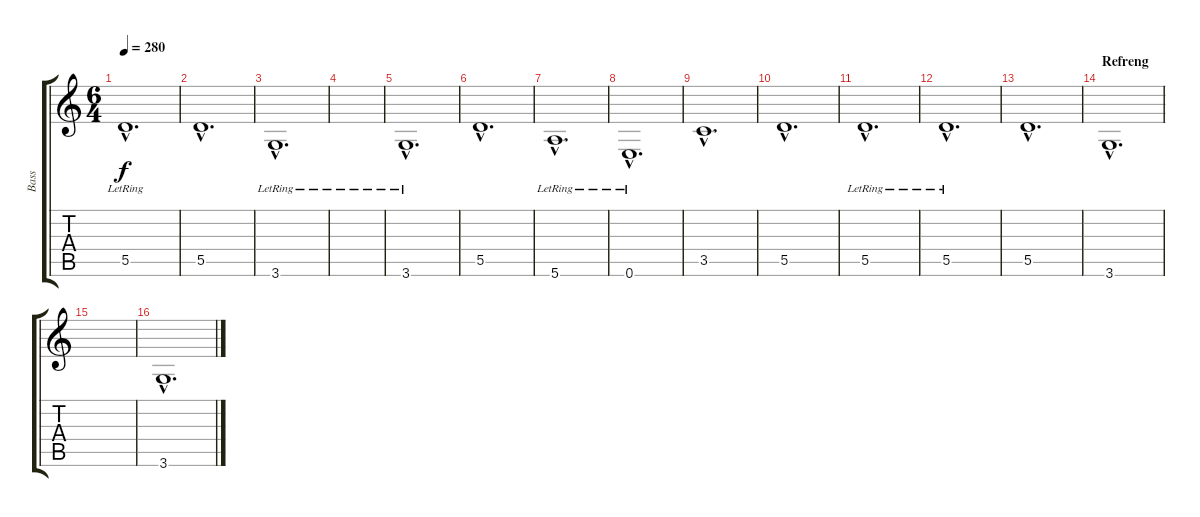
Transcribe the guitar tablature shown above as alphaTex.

\track ("Bass" "Bass") {instrument electricbassfinger}
\staff {score tabs}
\tuning (E4 B3 G3 D3 A2 E2) {hide}
\ts (6 4)
\tempo 280
\clef g2
\ks c
5.5{hac lr}.1{d dy f} |
5.5{hac}.1{d} |
3.6{hac lr}.1{d} |
|
3.6{hac lr}.1{d} |
5.5{hac}.1{d} |
5.6{hac lr}.1{d} |
0.6{hac lr}.1{d} |
3.5{hac}.1{d} |
5.5{hac}.1{d} |
5.5{hac lr}.1{d} |
5.5{hac lr}.1{d} |
5.5{hac}.1{d} |
\section ("" "Refreng")
3.6{hac}.1{d} |
|
3.6{hac}.1{d}
